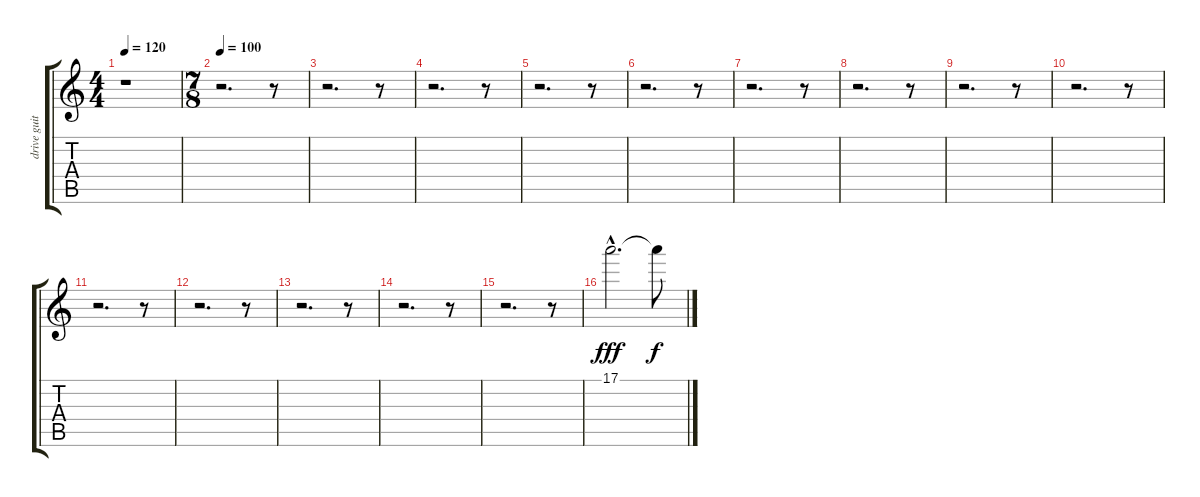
\track ("drive guitar" "drive guit") {instrument distortionguitar}
\staff {score tabs}
\tuning (E4 B3 G3 D3 A2 E2) {hide}
\ts (4 4)
\tempo 120
\clef g2
\ks c
r.1{dy fff} |
\ts (7 8)
\tempo 100
r.2{d} r.8 |
r.2{d} r.8 |
r.2{d} r.8 |
r.2{d} r.8 |
r.2{d} r.8 |
r.2{d} r.8 |
r.2{d} r.8 |
r.2{d} r.8 |
r.2{d} r.8 |
r.2{d} r.8 |
r.2{d} r.8 |
r.2{d} r.8 |
r.2{d} r.8 |
r.2{d} r.8 |
17.1{hac}.2{d} 17.1{t}.8{dy f}
